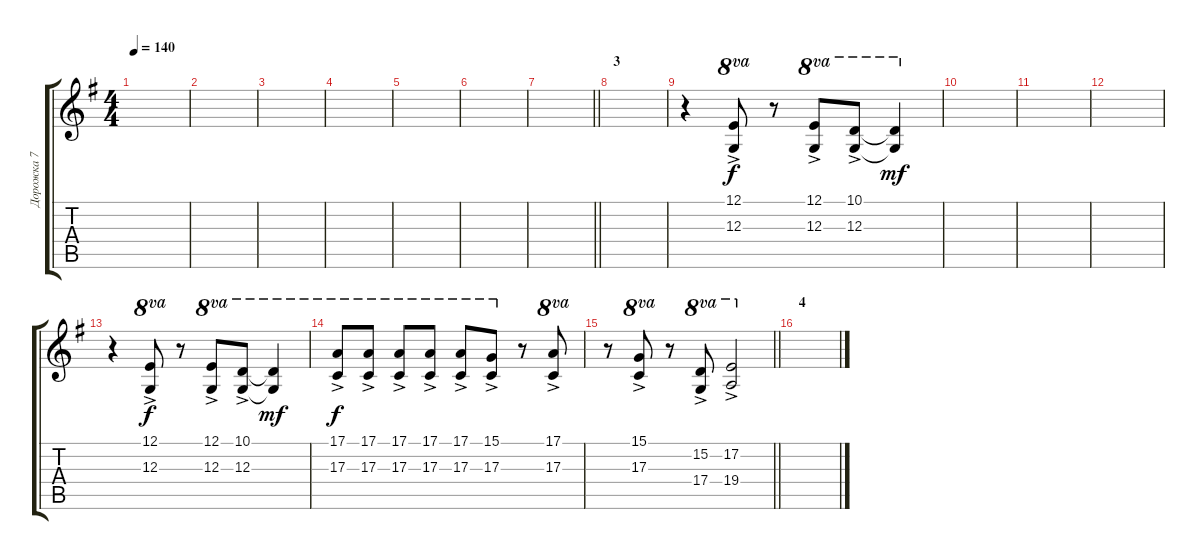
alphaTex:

\track ("Дорожка 7" "Дорожка 7") {instrument trombone}
\staff {score tabs}
\tuning (E4 B3 G3 D3 A2 E2) {hide}
\ts (4 4)
\tempo 140
\clef g2
\ks g
|
|
|
|
|
|
\barLineRight lightlight
|
\section ("" "3")
|
r.4 (12.1{ac} 12.3{ac}).8{ot 8va} r.8 (12.1{ac} 12.3{ac}).8{ot 8va} (10.1{ac} 12.3{ac}).8{ot 8va} (10.1{t} 12.3{t}).4{ot 8va dy mf} |
|
|
|
r.4 (12.1{ac} 12.3{ac}).8{ot 8va dy f} r.8 (12.1{ac} 12.3{ac}).8{ot 8va} (10.1{ac} 12.3{ac}).8{ot 8va} (10.1{t} 12.3{t}).4{ot 8va dy mf} |
(17.1{ac} 17.3{ac}).8{ot 8va dy f} (17.1{ac} 17.3{ac}).8{ot 8va} (17.1{ac} 17.3{ac}).8{ot 8va} (17.1{ac} 17.3{ac}).8{ot 8va} (17.1{ac} 17.3{ac}).8{ot 8va} (15.1{ac} 17.3{ac}).8{ot 8va} r.8 (17.1{ac} 17.3{ac}).8{ot 8va} |
\barLineRight lightlight
r.8 (15.1{ac} 17.3{ac}).8{ot 8va} r.8 (15.2{ac} 17.4{ac}).8{ot 8va} (17.2{ac} 19.4{ac}).2{ot 8va} |
\section ("" "4")
